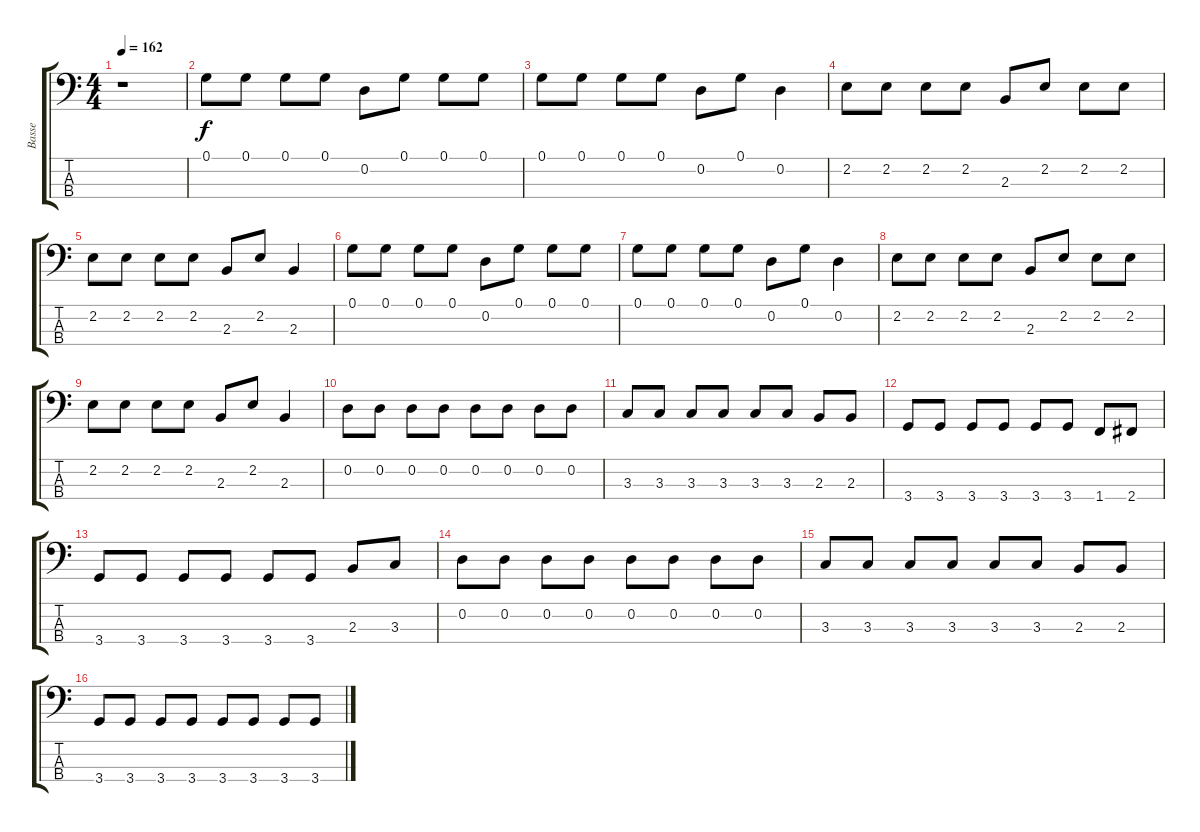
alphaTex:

\track ("Basse" "Basse") {instrument acousticguitarnylon}
\staff {score tabs}
\tuning (G2 D2 A1 E1) {hide}
\ts (4 4)
\tempo 162
\clef f4
\ks c
r.1{dy f instrument acousticguitarnylon} |
0.1.8 0.1.8 0.1.8 0.1.8 0.2.8 0.1.8 0.1.8 0.1.8 |
0.1.8 0.1.8 0.1.8 0.1.8 0.2.8 0.1.8 0.2.4 |
2.2.8 2.2.8 2.2.8 2.2.8 2.3.8 2.2.8 2.2.8 2.2.8 |
2.2.8 2.2.8 2.2.8 2.2.8 2.3.8 2.2.8 2.3.4 |
0.1.8 0.1.8 0.1.8 0.1.8 0.2.8 0.1.8 0.1.8 0.1.8 |
0.1.8 0.1.8 0.1.8 0.1.8 0.2.8 0.1.8 0.2.4 |
2.2.8 2.2.8 2.2.8 2.2.8 2.3.8 2.2.8 2.2.8 2.2.8 |
2.2.8 2.2.8 2.2.8 2.2.8 2.3.8 2.2.8 2.3.4 |
0.2.8 0.2.8 0.2.8 0.2.8 0.2.8 0.2.8 0.2.8 0.2.8 |
3.3.8 3.3.8 3.3.8 3.3.8 3.3.8 3.3.8 2.3.8 2.3.8 |
3.4.8 3.4.8 3.4.8 3.4.8 3.4.8 3.4.8 1.4.8 2.4.8 |
3.4.8 3.4.8 3.4.8 3.4.8 3.4.8 3.4.8 2.3.8 3.3.8 |
0.2.8 0.2.8 0.2.8 0.2.8 0.2.8 0.2.8 0.2.8 0.2.8 |
3.3.8 3.3.8 3.3.8 3.3.8 3.3.8 3.3.8 2.3.8 2.3.8 |
3.4.8 3.4.8 3.4.8 3.4.8 3.4.8 3.4.8 3.4.8 3.4.8
